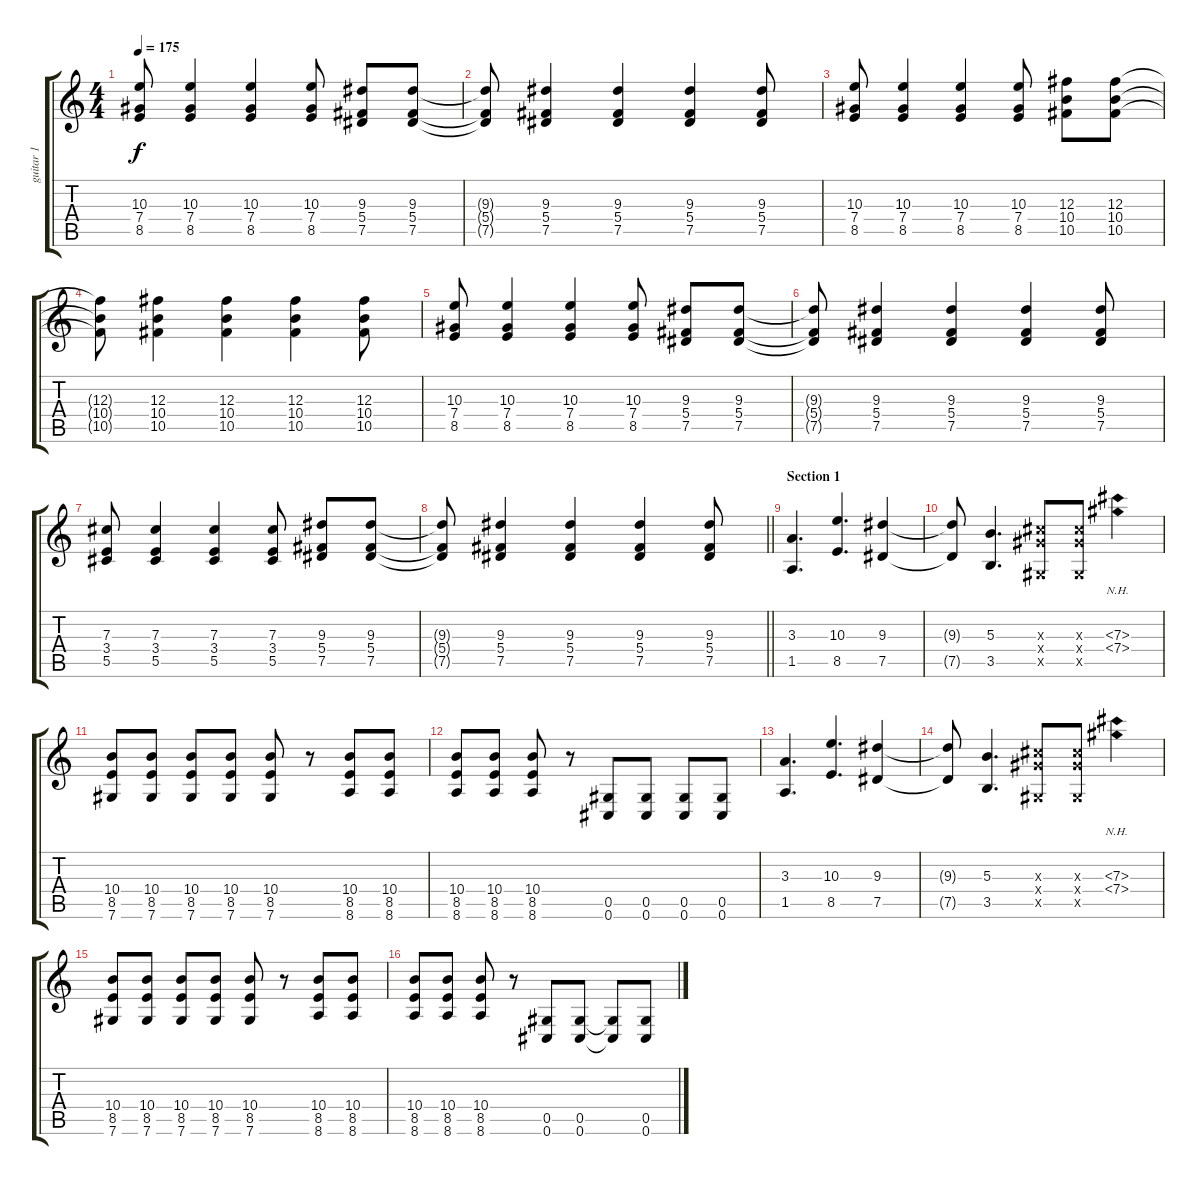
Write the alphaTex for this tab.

\track ("guitar 1" "guitar 1") {instrument distortionguitar}
\staff {score tabs}
\tuning (Eb4 Bb3 Gb3 Db3 Ab2 Db2) {hide}
\ts (4 4)
\tempo 175
\clef g2
\ks c
(10.3 7.4 8.5).8{dy f} (10.3 7.4 8.5).4 (10.3 7.4 8.5).4 (10.3 7.4 8.5).8 (9.3 5.4 7.5).8 (9.3 5.4 7.5).8 |
(9.3{t} 5.4{t} 7.5{t}).8 (9.3 5.4 7.5).4 (9.3 5.4 7.5).4 (9.3 5.4 7.5).4 (9.3 5.4 7.5).8 |
(10.3 7.4 8.5).8 (10.3 7.4 8.5).4 (10.3 7.4 8.5).4 (10.3 7.4 8.5).8 (12.3 10.4 10.5).8 (12.3 10.4 10.5).8 |
(12.3{t} 10.4{t} 10.5{t}).8 (12.3 10.4 10.5).4 (12.3 10.4 10.5).4 (12.3 10.4 10.5).4 (12.3 10.4 10.5).8 |
(10.3 7.4 8.5).8 (10.3 7.4 8.5).4 (10.3 7.4 8.5).4 (10.3 7.4 8.5).8 (9.3 5.4 7.5).8 (9.3 5.4 7.5).8 |
(9.3{t} 5.4{t} 7.5{t}).8 (9.3 5.4 7.5).4 (9.3 5.4 7.5).4 (9.3 5.4 7.5).4 (9.3 5.4 7.5).8 |
(7.3 3.4 5.5).8 (7.3 3.4 5.5).4 (7.3 3.4 5.5).4 (7.3 3.4 5.5).8 (9.3 5.4 7.5).8 (9.3 5.4 7.5).8 |
\barLineRight lightlight
(9.3{t} 5.4{t} 7.5{t}).8 (9.3 5.4 7.5).4 (9.3 5.4 7.5).4 (9.3 5.4 7.5).4 (9.3 5.4 7.5).8 |
\section ("" "Section 1")
(3.3 1.5).4{d} (10.3 8.5).4{d} (9.3 7.5).4 |
(9.3{t} 7.5{t}).8 (5.3 3.5).4{d} (7.3{x} 7.4{x} 0.5{x}).8 (7.3{x} 7.4{x} 0.5{x}).8 (7.3{nh} 7.4{nh}).4 |
(10.4 8.5 7.6).8 (10.4 8.5 7.6).8 (10.4 8.5 7.6).8 (10.4 8.5 7.6).8 (10.4 8.5 7.6).8 r.8 (10.4 8.5 8.6).8 (10.4 8.5 8.6).8 |
(10.4 8.5 8.6).8 (10.4 8.5 8.6).8 (10.4 8.5 8.6).8 r.8 (0.5 0.6).8 (0.5 0.6).8 (0.5 0.6).8 (0.5 0.6).8 |
(3.3 1.5).4{d} (10.3 8.5).4{d} (9.3 7.5).4 |
(9.3{t} 7.5{t}).8 (5.3 3.5).4{d} (7.3{x} 7.4{x} 0.5{x}).8 (7.3{x} 7.4{x} 0.5{x}).8 (7.3{nh} 7.4{nh}).4 |
(10.4 8.5 7.6).8 (10.4 8.5 7.6).8 (10.4 8.5 7.6).8 (10.4 8.5 7.6).8 (10.4 8.5 7.6).8 r.8 (10.4 8.5 8.6).8 (10.4 8.5 8.6).8 |
(10.4 8.5 8.6).8 (10.4 8.5 8.6).8 (10.4 8.5 8.6).8 r.8 (0.5 0.6).8 (0.5 0.6).8 (0.5{t} 0.6{t}).8 (0.5 0.6).8
